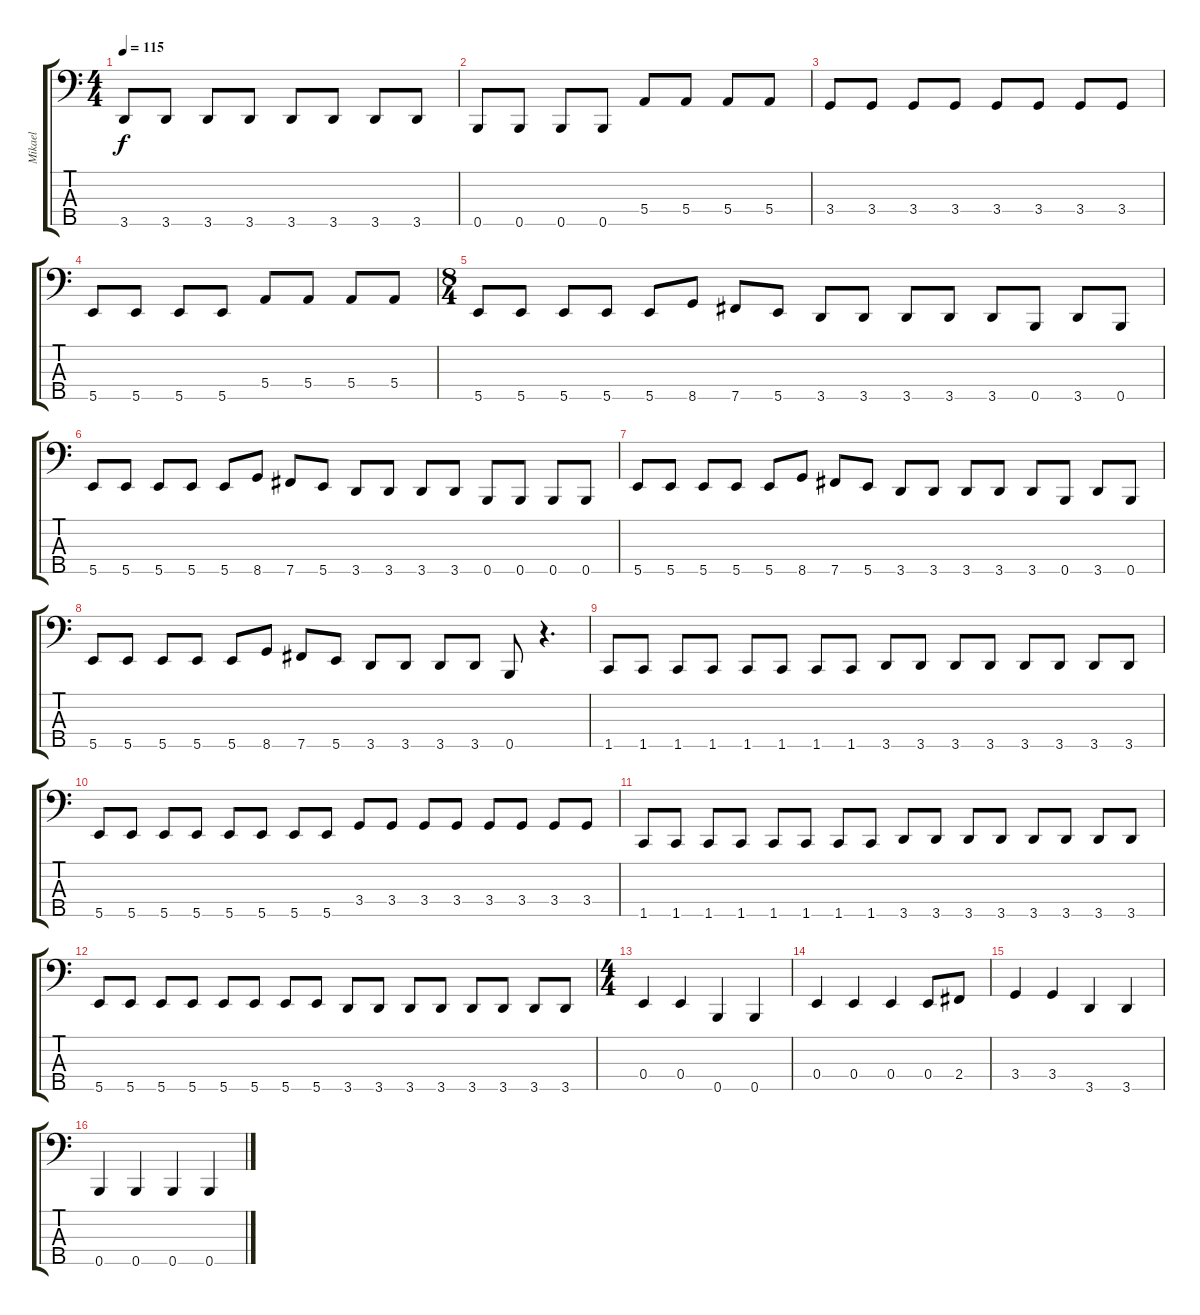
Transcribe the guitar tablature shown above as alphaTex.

\track ("Mikael" "Mikael") {instrument electricbasspick}
\staff {score tabs}
\tuning (G2 D2 A1 E1 B0) {hide}
\ts (4 4)
\tempo 115
\clef f4
\ks c
3.5.8{dy f} 3.5.8 3.5.8 3.5.8 3.5.8 3.5.8 3.5.8 3.5.8 |
0.5.8 0.5.8 0.5.8 0.5.8 5.4.8 5.4.8 5.4.8 5.4.8 |
3.4.8 3.4.8 3.4.8 3.4.8 3.4.8 3.4.8 3.4.8 3.4.8 |
5.5.8 5.5.8 5.5.8 5.5.8 5.4.8 5.4.8 5.4.8 5.4.8 |
\ts (8 4)
5.5.8 5.5.8 5.5.8 5.5.8 5.5.8 8.5.8 7.5.8 5.5.8 3.5.8 3.5.8 3.5.8 3.5.8 3.5.8 0.5.8 3.5.8 0.5.8 |
5.5.8 5.5.8 5.5.8 5.5.8 5.5.8 8.5.8 7.5.8 5.5.8 3.5.8 3.5.8 3.5.8 3.5.8 0.5.8 0.5.8 0.5.8 0.5.8 |
5.5.8 5.5.8 5.5.8 5.5.8 5.5.8 8.5.8 7.5.8 5.5.8 3.5.8 3.5.8 3.5.8 3.5.8 3.5.8 0.5.8 3.5.8 0.5.8 |
5.5.8 5.5.8 5.5.8 5.5.8 5.5.8 8.5.8 7.5.8 5.5.8 3.5.8 3.5.8 3.5.8 3.5.8 0.5.8 r.4{d} |
1.5.8 1.5.8 1.5.8 1.5.8 1.5.8 1.5.8 1.5.8 1.5.8 3.5.8 3.5.8 3.5.8 3.5.8 3.5.8 3.5.8 3.5.8 3.5.8 |
5.5.8 5.5.8 5.5.8 5.5.8 5.5.8 5.5.8 5.5.8 5.5.8 3.4.8 3.4.8 3.4.8 3.4.8 3.4.8 3.4.8 3.4.8 3.4.8 |
1.5.8 1.5.8 1.5.8 1.5.8 1.5.8 1.5.8 1.5.8 1.5.8 3.5.8 3.5.8 3.5.8 3.5.8 3.5.8 3.5.8 3.5.8 3.5.8 |
5.5.8 5.5.8 5.5.8 5.5.8 5.5.8 5.5.8 5.5.8 5.5.8 3.5.8 3.5.8 3.5.8 3.5.8 3.5.8 3.5.8 3.5.8 3.5.8 |
\ts (4 4)
0.4.4 0.4.4 0.5.4 0.5.4 |
0.4.4 0.4.4 0.4.4 0.4.8 2.4.8 |
3.4.4 3.4.4 3.5.4 3.5.4 |
0.5.4 0.5.4 0.5.4 0.5.4
